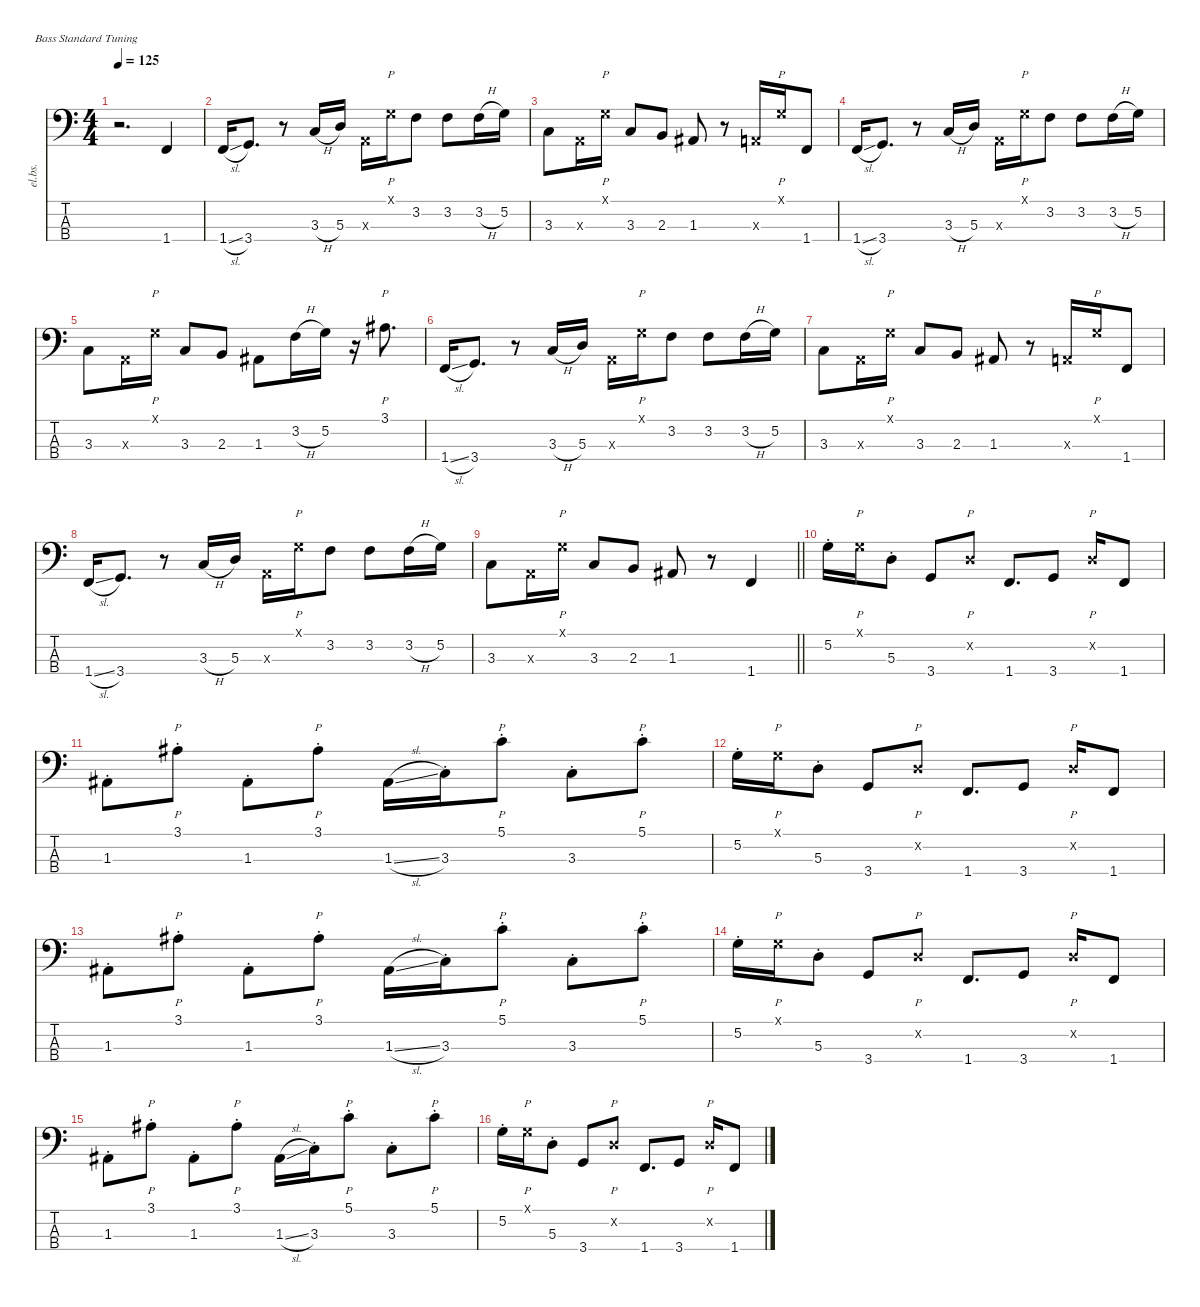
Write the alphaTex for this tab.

\defaultSystemsLayout 4
\hideDynamics
\bracketExtendMode nobrackets
\otherSystemsTrackNameOrientation horizontal
\track ("Bass" "el.bs.") {instrument slapbass1}
\staff {score tabs}
\tuning (G2 D2 A1 E1)
\ts (4 4)
\beaming (8 2 2 2 2)
\tempo 125
\clef f4
\ks c
r.2{d dy f instrument slapbass1 beam Down} 1.4.4{beam Up} |
1.4{sl}.16{beam Up} 3.4.8{d beam Up} r.8{beam Up} 3.3{h}.16{beam Up} 5.3.16{beam Up} 0.3{x}.16{beam Down} 0.1{x}.16{p beam Down} 3.2.8{beam Down} 3.2.8{beam Down} 3.2{h}.16{beam Down} 5.2.16{beam Down} |
3.3.8{beam Down} 0.3{x}.16{beam Down} 0.1{x}.16{p beam Down} 3.3.8{beam Up} 2.3.8{beam Up} 1.3{acc #}.8{beam Up} r.8{beam Up} 0.3{x}.16{beam Up} 0.1{x}.16{p beam Up} 1.4.8{beam Up} |
1.4{sl}.16{beam Up} 3.4.8{d beam Up} r.8{beam Up} 3.3{h}.16{beam Up} 5.3.16{beam Up} 0.3{x}.16{beam Down} 0.1{x}.16{p beam Down} 3.2.8{beam Down} 3.2.8{beam Down} 3.2{h}.16{beam Down} 5.2.16{beam Down} |
3.3.8{beam Down} 0.3{x}.16{beam Down} 0.1{x}.16{p beam Down} 3.3.8{beam Up} 2.3.8{beam Up} 1.3{acc #}.8{beam Down} 3.2{h}.16{beam Down} 5.2.16{beam Down} r.16{beam Down} 3.1{acc #}.8{p d beam Down} |
1.4{sl}.16{beam Up} 3.4.8{d beam Up} r.8{beam Up} 3.3{h}.16{beam Up} 5.3.16{beam Up} 0.3{x}.16{beam Down} 0.1{x}.16{p beam Down} 3.2.8{beam Down} 3.2.8{beam Down} 3.2{h}.16{beam Down} 5.2.16{beam Down} |
3.3.8{beam Down} 0.3{x}.16{beam Down} 0.1{x}.16{p beam Down} 3.3.8{beam Up} 2.3.8{beam Up} 1.3{acc #}.8{beam Up} r.8{beam Up} 0.3{x}.16{beam Up} 0.1{x}.16{p beam Up} 1.4.8{beam Up} |
1.4{sl}.16{beam Up} 3.4.8{d beam Up} r.8{beam Up} 3.3{h}.16{beam Up} 5.3.16{beam Up} 0.3{x}.16{beam Down} 0.1{x}.16{p beam Down} 3.2.8{beam Down} 3.2.8{beam Down} 3.2{h}.16{beam Down} 5.2.16{beam Down} |
\barLineRight lightlight
3.3.8{beam Down} 0.3{x}.16{beam Down} 0.1{x}.16{p beam Down} 3.3.8{beam Up} 2.3.8{beam Up} 1.3{acc #}.8{beam Up} r.8{beam Up} 1.4.4{beam Up} |
5.2{st}.16{beam Down} 0.1{x}.16{p beam Down} 5.3{st}.8{beam Down} 3.4.8{beam Up} 0.2{x}.8{p beam Up} 1.4.8{d beam Up} 3.4.8{beam Up} 0.2{x}.16{p beam Up} 1.4.8{beam Up} |
1.3{st acc #}.8{beam Down} 3.1{st acc #}.8{p beam Down} 1.3{st acc #}.8{beam Down} 3.1{st acc #}.8{p beam Down} 1.3{sl acc #}.16{beam Down} 3.3{st}.16{beam Down} 5.1{st}.8{p beam Down} 3.3{st}.8{beam Down} 5.1{st}.8{p beam Down} |
5.2{st}.16{beam Down} 0.1{x}.16{p beam Down} 5.3{st}.8{beam Down} 3.4.8{beam Up} 0.2{x}.8{p beam Up} 1.4.8{d beam Up} 3.4.8{beam Up} 0.2{x}.16{p beam Up} 1.4.8{beam Up} |
1.3{st acc #}.8{beam Down} 3.1{st acc #}.8{p beam Down} 1.3{st acc #}.8{beam Down} 3.1{st acc #}.8{p beam Down} 1.3{sl acc #}.16{beam Down} 3.3{st}.16{beam Down} 5.1{st}.8{p beam Down} 3.3{st}.8{beam Down} 5.1{st}.8{p beam Down} |
5.2{st}.16{beam Down} 0.1{x}.16{p beam Down} 5.3{st}.8{beam Down} 3.4.8{beam Up} 0.2{x}.8{p beam Up} 1.4.8{d beam Up} 3.4.8{beam Up} 0.2{x}.16{p beam Up} 1.4.8{beam Up} |
1.3{st acc #}.8{beam Down} 3.1{st acc #}.8{p beam Down} 1.3{st acc #}.8{beam Down} 3.1{st acc #}.8{p beam Down} 1.3{sl acc #}.16{beam Down} 3.3{st}.16{beam Down} 5.1{st}.8{p beam Down} 3.3{st}.8{beam Down} 5.1{st}.8{p beam Down} |
5.2{st}.16{beam Down} 0.1{x}.16{p beam Down} 5.3{st}.8{beam Down} 3.4.8{beam Up} 0.2{x}.8{p beam Up} 1.4.8{d beam Up} 3.4.8{beam Up} 0.2{x}.16{p beam Up} 1.4.8{beam Up}
